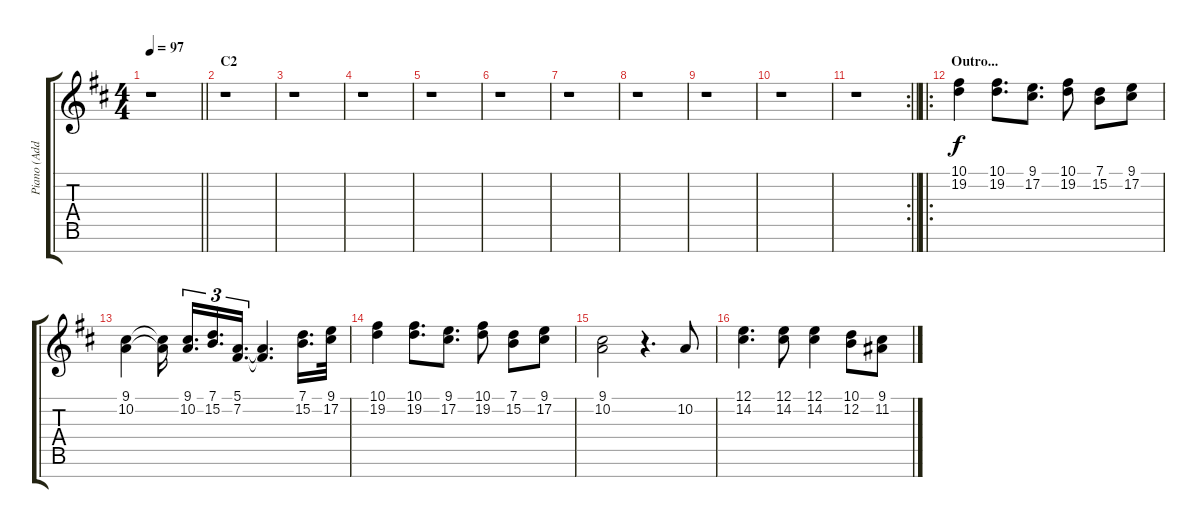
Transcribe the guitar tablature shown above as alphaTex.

\track ("Piano (Additional)" "Piano (Add") {instrument acousticgrandpiano}
\staff {score tabs}
\tuning (E4 B3 G3 D3 A2 E2 B1) {hide}
\ts (4 4)
\tempo 97
\clef g2
\barLineRight lightlight
\ks d
r.1{dy fff} |
\section ("" "C2")
r.1 |
r.1 |
r.1 |
r.1 |
r.1 |
r.1 |
r.1 |
r.1 |
r.1 |
\rc 2
\barLineRight lightlight
r.1 |
\ro
\section ("" "Outro...")
(10.1 19.2).4{dy f} (10.1 19.2).8{d} (9.1 17.2).8{d} (10.1 19.2).8 (7.1 15.2).8 (9.1 17.2).8 |
(9.1 10.2).4 (9.1{t} 10.2{t}).16{beam splitsecondary} (9.1 10.2).16{d tu (3 2)} (7.1 15.2).16{d tu (3 2)} (5.1 7.2).16{d tu (3 2)} (5.1{t} 7.2{t}).4{d} (7.1 15.2).16{d} (9.1 17.2).32 |
(10.1 19.2).4 (10.1 19.2).8{d} (9.1 17.2).8{d} (10.1 19.2).8 (7.1 15.2).8 (9.1 17.2).8 |
(9.1 10.2).2 r.4{d} 10.2.8 |
(12.1 14.2).4{d} (12.1 14.2).8 (12.1 14.2).4 (10.1 12.2).8 (9.1 11.2).8
